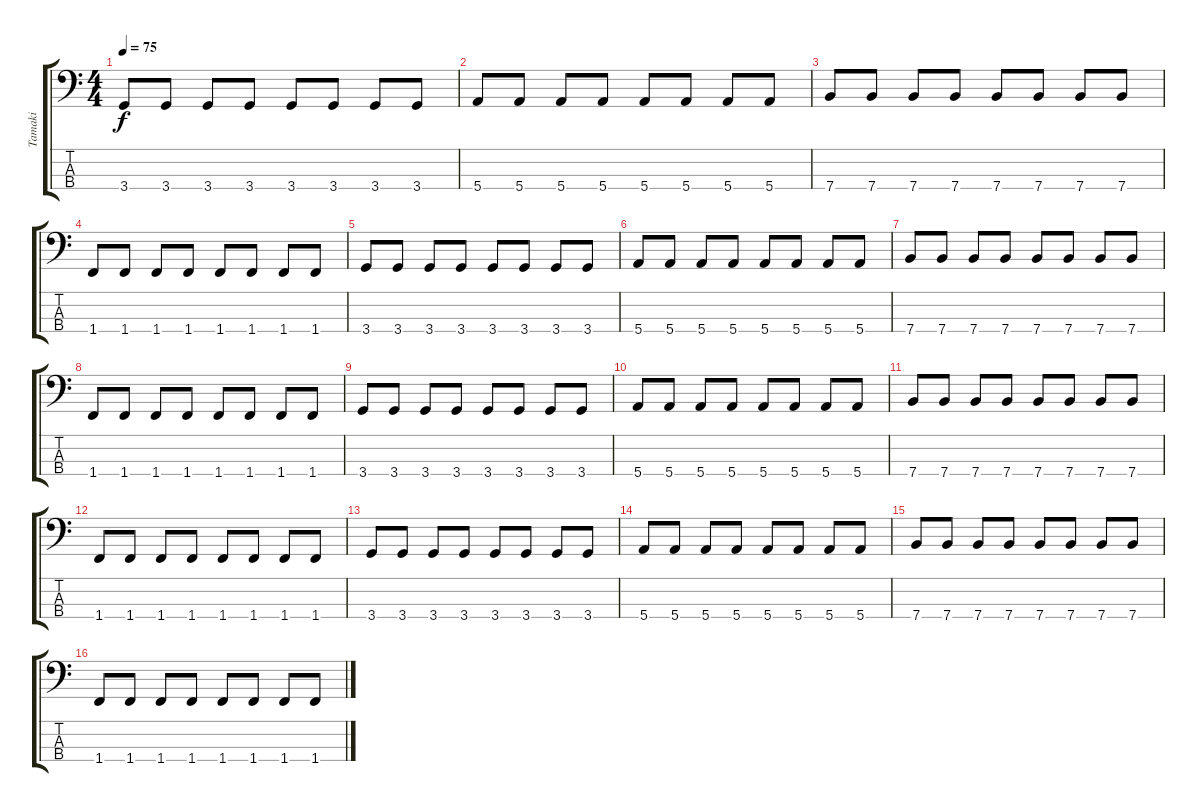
\track ("Tamaki" "Tamaki") {instrument electricbassfinger}
\staff {score tabs}
\tuning (G2 D2 A1 E1) {hide}
\ts (4 4)
\tempo 75
\clef f4
\ks c
3.4.8{dy f} 3.4.8 3.4.8 3.4.8 3.4.8 3.4.8 3.4.8 3.4.8 |
5.4.8 5.4.8 5.4.8 5.4.8 5.4.8 5.4.8 5.4.8 5.4.8 |
7.4.8 7.4.8 7.4.8 7.4.8 7.4.8 7.4.8 7.4.8 7.4.8 |
1.4.8 1.4.8 1.4.8 1.4.8 1.4.8 1.4.8 1.4.8 1.4.8 |
3.4.8 3.4.8 3.4.8 3.4.8 3.4.8 3.4.8 3.4.8 3.4.8 |
5.4.8 5.4.8 5.4.8 5.4.8 5.4.8 5.4.8 5.4.8 5.4.8 |
7.4.8 7.4.8 7.4.8 7.4.8 7.4.8 7.4.8 7.4.8 7.4.8 |
1.4.8 1.4.8 1.4.8 1.4.8 1.4.8 1.4.8 1.4.8 1.4.8 |
3.4.8 3.4.8 3.4.8 3.4.8 3.4.8 3.4.8 3.4.8 3.4.8 |
5.4.8 5.4.8 5.4.8 5.4.8 5.4.8 5.4.8 5.4.8 5.4.8 |
7.4.8 7.4.8 7.4.8 7.4.8 7.4.8 7.4.8 7.4.8 7.4.8 |
1.4.8 1.4.8 1.4.8 1.4.8 1.4.8 1.4.8 1.4.8 1.4.8 |
3.4.8 3.4.8 3.4.8 3.4.8 3.4.8 3.4.8 3.4.8 3.4.8 |
5.4.8 5.4.8 5.4.8 5.4.8 5.4.8 5.4.8 5.4.8 5.4.8 |
7.4.8 7.4.8 7.4.8 7.4.8 7.4.8 7.4.8 7.4.8 7.4.8 |
1.4.8 1.4.8 1.4.8 1.4.8 1.4.8 1.4.8 1.4.8 1.4.8
